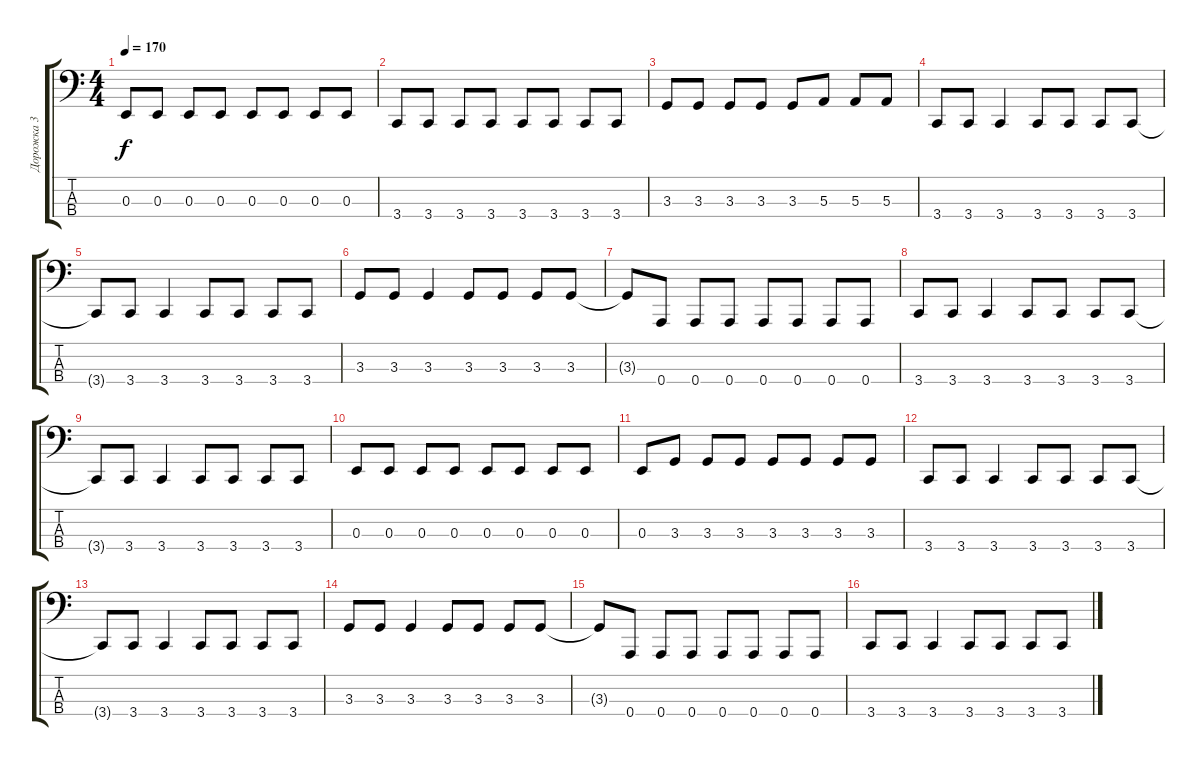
\track ("Дорожка 3" "Дорожка 3") {instrument electricbassfinger}
\staff {score tabs}
\tuning (D2 A1 E1 A0) {hide}
\ts (4 4)
\tempo 170
\clef f4
\ks c
0.3.8{dy f} 0.3.8 0.3.8 0.3.8 0.3.8 0.3.8 0.3.8 0.3.8 |
3.4.8 3.4.8 3.4.8 3.4.8 3.4.8 3.4.8 3.4.8 3.4.8 |
3.3.8 3.3.8 3.3.8 3.3.8 3.3.8 5.3.8 5.3.8 5.3.8 |
3.4.8 3.4.8 3.4.4 3.4.8 3.4.8 3.4.8 3.4.8 |
3.4{t}.8 3.4.8 3.4.4 3.4.8 3.4.8 3.4.8 3.4.8 |
3.3.8 3.3.8 3.3.4 3.3.8 3.3.8 3.3.8 3.3.8 |
3.3{t}.8 0.4.8 0.4.8 0.4.8 0.4.8 0.4.8 0.4.8 0.4.8 |
3.4.8 3.4.8 3.4.4 3.4.8 3.4.8 3.4.8 3.4.8 |
3.4{t}.8 3.4.8 3.4.4 3.4.8 3.4.8 3.4.8 3.4.8 |
0.3.8 0.3.8 0.3.8 0.3.8 0.3.8 0.3.8 0.3.8 0.3.8 |
0.3.8 3.3.8 3.3.8 3.3.8 3.3.8 3.3.8 3.3.8 3.3.8 |
3.4.8 3.4.8 3.4.4 3.4.8 3.4.8 3.4.8 3.4.8 |
3.4{t}.8 3.4.8 3.4.4 3.4.8 3.4.8 3.4.8 3.4.8 |
3.3.8 3.3.8 3.3.4 3.3.8 3.3.8 3.3.8 3.3.8 |
3.3{t}.8 0.4.8 0.4.8 0.4.8 0.4.8 0.4.8 0.4.8 0.4.8 |
3.4.8 3.4.8 3.4.4 3.4.8 3.4.8 3.4.8 3.4.8
